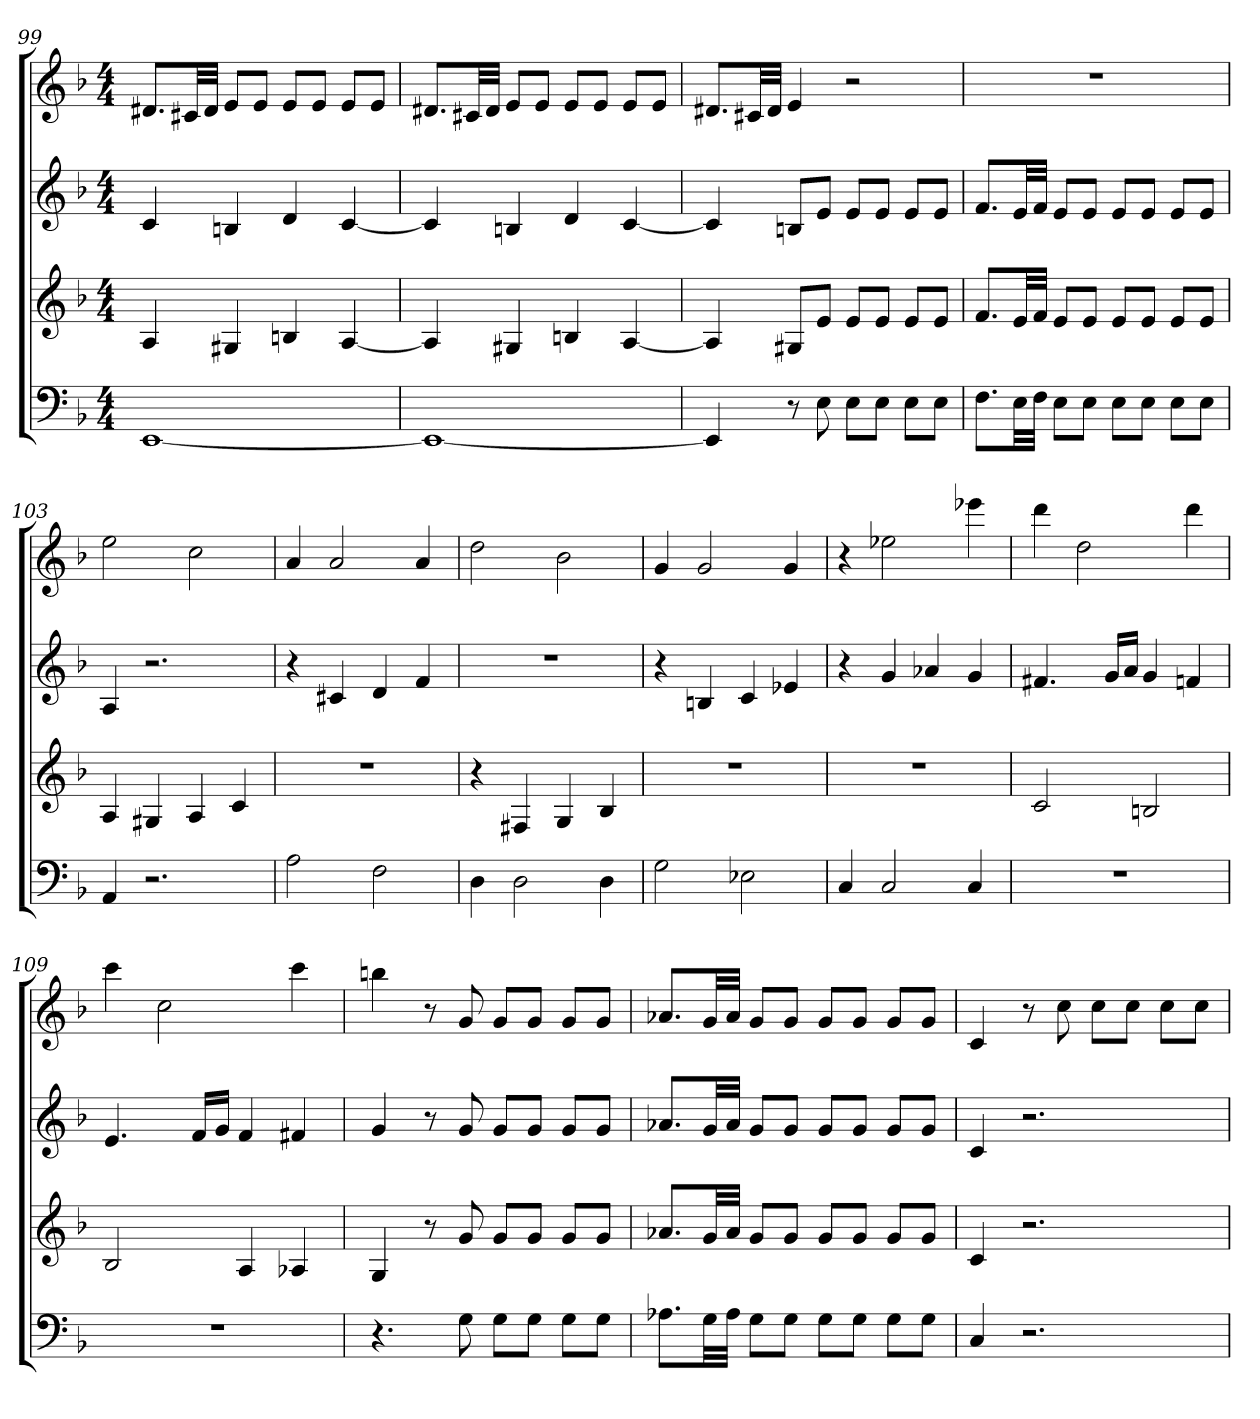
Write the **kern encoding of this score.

**kern	**kern	**kern	**kern
*part4	*part3	*part2	*part1
*staff4	*staff3	*staff2	*staff1
*k[b-]	*k[b-]	*k[b-]	*k[b-]
*d:	*d:	*d:	*d:
*M4/4	*M4/4	*M4/4	*M4/4
=99	=99	=99	=99
[1EE	4A	4c	8.d#XL
.	.	.	32c#XLL
.	.	.	32d#JJJ
.	4G#X	4Bn	8eL
.	.	.	8eJ
.	4Bn	4d	8eL
.	.	.	8eJ
.	[4A	[4c	8eL
.	.	.	8eJ
=100	=100	=100	=100
1EE_	4A]	4c]	8.d#XL
.	.	.	32c#XLL
.	.	.	32d#JJJ
.	4G#X	4Bn	8eL
.	.	.	8eJ
.	4Bn	4d	8eL
.	.	.	8eJ
.	[4A	[4c	8eL
.	.	.	8eJ
=101	=101	=101	=101
4EE]	4A]	4c]	8.d#XL
.	.	.	32c#XLL
.	.	.	32d#JJJ
8r	8G#XL	8BnL	4e
8E	8eJ	8eJ	.
8EL	8eL	8eL	2r
8EJ	8eJ	8eJ	.
8EL	8eL	8eL	.
8EJ	8eJ	8eJ	.
=102	=102	=102	=102
8.FL	8.fL	8.fL	1r
32ELL	32eLL	32eLL	.
32FJJJ	32fJJJ	32fJJJ	.
8EL	8eL	8eL	.
8EJ	8eJ	8eJ	.
8EL	8eL	8eL	.
8EJ	8eJ	8eJ	.
8EL	8eL	8eL	.
8EJ	8eJ	8eJ	.
=103	=103	=103	=103
4AA	4A	4A	2ee
2.r	4G#X	2.r	.
.	4A	.	2cc
.	4c	.	.
=104	=104	=104	=104
2A	1r	4r	4a
.	.	4c#X	2a
2F	.	4d	.
.	.	4f	4a
=105	=105	=105	=105
4D	4r	1r	2dd
2D	4F#X	.	.
.	4G	.	2b-
4D	4B-	.	.
=106	=106	=106	=106
2G	1r	4r	4g
.	.	4Bn	2g
2E-X	.	4c	.
.	.	4e-X	4g
=107	=107	=107	=107
4C	1r	4r	4r
2C	.	4g	2ee-X
.	.	4a-X	.
4C	.	4g	4eee-X
=108	=108	=108	=108
1r	2c	4.f#X	4ddd
.	.	.	2dd
.	.	16gLL	.
.	.	16aJJ	.
.	2Bn	4g	.
.	.	4fn	4ddd
=109	=109	=109	=109
1r	2B-	4.e	4ccc
.	.	.	2cc
.	.	16fLL	.
.	.	16gJJ	.
.	4A	4f	.
.	4A-X	4f#X	4ccc
=110	=110	=110	=110
4.r	4G	4g	4bbn
.	8r	8r	8r
8G	8g	8g	8g
8GL	8gL	8gL	8gL
8GJ	8gJ	8gJ	8gJ
8GL	8gL	8gL	8gL
8GJ	8gJ	8gJ	8gJ
=111	=111	=111	=111
8.A-XL	8.a-XL	8.a-XL	8.a-XL
32GLL	32gLL	32gLL	32gLL
32A-JJJ	32a-JJJ	32a-JJJ	32a-JJJ
8GL	8gL	8gL	8gL
8GJ	8gJ	8gJ	8gJ
8GL	8gL	8gL	8gL
8GJ	8gJ	8gJ	8gJ
8GL	8gL	8gL	8gL
8GJ	8gJ	8gJ	8gJ
=112	=112	=112	=112
4C	4c	4c	4c
2.r	2.r	2.r	8r
.	.	.	8cc
.	.	.	8ccL
.	.	.	8ccJ
.	.	.	8ccL
.	.	.	8ccJ
=	=	=	=
*-	*-	*-	*-
